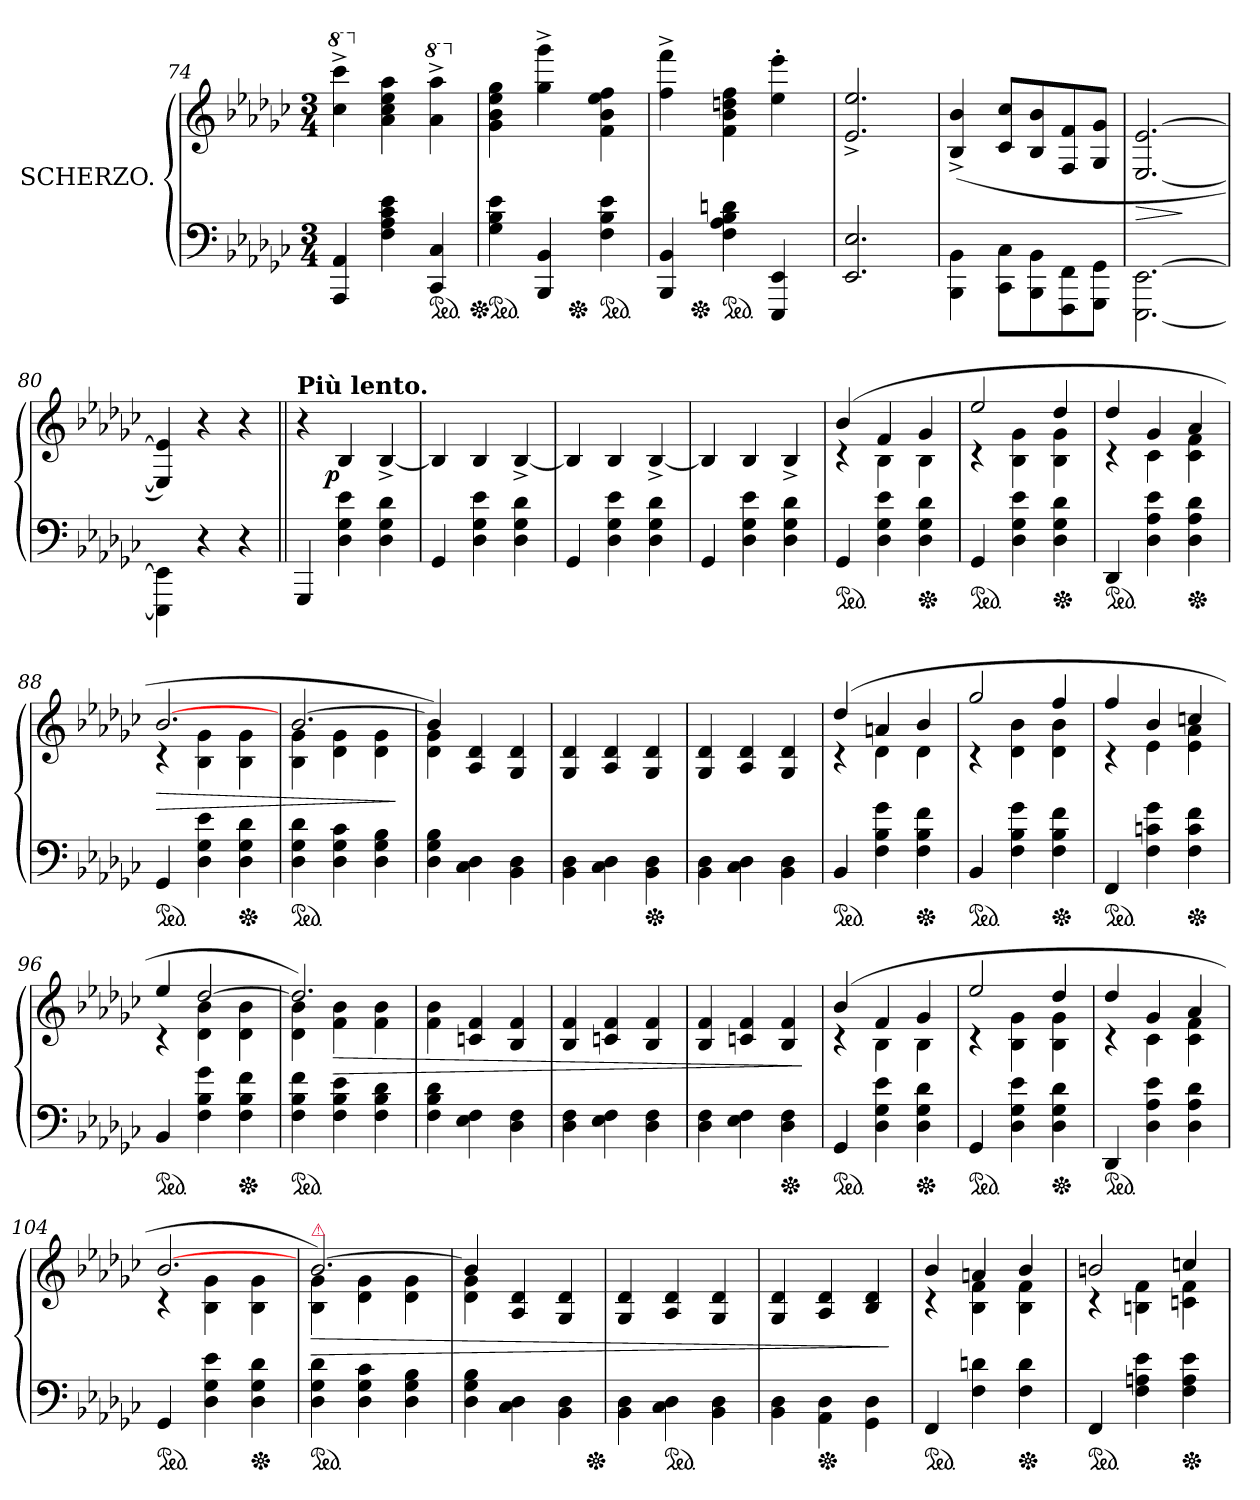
**kern	**kern	**dynam
*part1	*part1	*part1
*staff2	*staff1	*staff1/2
*I"SCHERZO.	*	*
*clefF4	*clefG2	*
*k[b-e-a-d-g-c-]	*k[b-e-a-d-g-c-]	*
*M3/4	*M3/4	*
*	*8va	*
=74	=74	=74
4AAA- 4AA-	4ccc-^< 4cccc-^<	.
*	*X8va	*
4F 4A- 4c- 4e-	4a- 4cc- 4ee- 4aa-	.
*	*8va	*
*ped	*	*
4CC- 4C-	4aa-^< 4aaa-^<	.
=75	=75	=75
*	*X8va	*
*	*^	*
*Xped	*	*	*
*ped	*	*	*
4G- 4B- 4e-	4g- 4b- 4ee- 4gg-	4.ryy	.
4BBB- 4BB-	4gg-^< 4ggg-^<	.	.
*Xped	*	*	*
.	.	4.ryy	.
*ped	*	*	*
4F 4B- 4e-	4f 4b- 4ee- 4ff	.	.
=76	=76	=76	=76
4BBB- 4BB-	4ff^< 4fff^<	8ryy	.
*Xped	*	*	*
.	.	2ryy	.
*ped	*	*	*
4F 4A- 4B- 4dn	4f 4b- 4ddn 4ff	.	.
4EEE- 4EE-	4ee-' 4eee-'	.	.
.	.	8ryy	.
*	*v	*v	*
=77	=77	=77
2.EE- 2.E-	2.e-^ 2.ee-^	.
=78	=78	=78
4BBB-\ 4BB-\	(>4B-^ 4b-^	.
8CC-\ 8C-\L	8c- 8cc-L	.
8BBB- 8BB-	8B- 8b-	.
8FFF\ 8FF\	8F/ 8f/	.
8GGG-\ 8GG-\J	8G-/ 8g-/J	.
=79	=79	=79
[2.EEE-\ [2.EE-\	[2.E-/ [2.e-/	>
.	.	]
=80	=80	=80
4EEE-]\ 4EE-]\	4E-]/ 4e-]/)	.
4r	4r	.
4r	4r	.
=81||	=81||	=81||
!	!LO:TX:a:B:t=Più lento.	!
4GGG-	4r	.
!	!	!LO:DY:rj
4D- 4G- 4e-	4B-	p
4D- 4G- 4d-	[4B-^	.
=82	=82	=82
4GG-	4B-]	.
4D- 4G- 4e-	4B-	.
4D- 4G- 4d-	[4B-^	.
=83	=83	=83
4GG-	4B-]	.
4D- 4G- 4e-	4B-	.
4D- 4G- 4d-	[4B-^	.
=84	=84	=84
4GG-	4B-]	.
4D- 4G- 4e-	4B-	.
4D- 4G- 4d-	4B-^	.
=85	=85	=85
*	*^	*
*ped	*	*	*
4GG-	(>4b-	4rc	.
4D- 4G- 4e-	4f	4B-	.
*Xped	*	*	*
4D- 4G- 4d-	4g-	4B-	.
=86	=86	=86	=86
*ped	*	*	*
4GG-	2ee-	4rc	.
4D- 4G- 4e-	.	4B- 4g-	.
*Xped	*	*	*
4D- 4G- 4d-	4dd-	4B- 4g-	.
=87	=87	=87	=87
*ped	*	*	*
4DD-	4dd-	4rc	.
4D- 4A- 4e-	4g-	4c-	.
*Xped	*	*	*
4D- 4A- 4d-	4a-	4c- 4f	.
=88	=88	=88	=88
!	!	!	!LO:HP:b
*ped	*	*	*
4GG-	[>2.b-	4rc	>
4D- 4G- 4e-	.	4B- 4g-	.
*Xped	*	*	*
4D- 4G- 4d-	.	4B- 4g-	.
=89	=89	=89	=89
*ped	*	*	*
4D- 4G- 4d-	[2.b-	4B- 4g-	.
4D- 4G- 4c-	.	4d- 4g-	.
4D- 4G- 4B-	.	4d- 4g-	.
*	*v	*v	*
.	.	]
=90	=90	=90
*	*^	*
4D- 4G- 4B-	4b-])	4d- 4g-	.
4C-\ 4D-\	2ryy	4A-/ 4d-/	.
4BB-\ 4D-\	.	4G-/ 4d-/	.
*	*v	*v	*
=91	=91	=91
4BB-\ 4D-\	4G-/ 4d-/	.
4C-\ 4D-\	4A-/ 4d-/	.
*Xped	*	*
4BB-\ 4D-\	4G-/ 4d-/	.
=92	=92	=92
4BB-\ 4D-\	4G-/ 4d-/	.
4C-\ 4D-\	4A-/ 4d-/	.
4BB-\ 4D-\	4G-/ 4d-/	.
=93	=93	=93
*	*^	*
*ped	*	*	*
4BB-	(>4dd-	4rc	.
4F 4B- 4g-	4an	4d-	.
*Xped	*	*	*
4F 4B- 4f	4b-	4d-	.
=94	=94	=94	=94
*ped	*	*	*
4BB-	2gg-	4rc	.
4F 4B- 4g-	.	4d- 4b-	.
*Xped	*	*	*
4F 4B- 4f	4ff	4d- 4b-	.
=95	=95	=95	=95
*ped	*	*	*
4FF	4ff	4rc	.
4F 4cn 4g-	4b-	4e-	.
*Xped	*	*	*
4F 4c 4f	4ccn	4e- 4a-	.
=96	=96	=96	=96
*ped	*	*	*
4BB-	4ee-	4rc	.
4F 4B- 4g-	[2dd-	4d- 4b-	.
*Xped	*	*	*
4F 4B- 4f	.	4d- 4b-	.
=97	=97	=97	=97
*ped	*	*	*
4F 4B- 4f	2.dd-])	4d- 4b-	.
!	!	!	!LO:HP:b
4F 4B- 4e-	.	4f 4b-	>
4F 4B- 4d-	.	4f 4b-	.
*	*v	*v	*
=98	=98	=98
4F 4B- 4d-	4f\ 4b-\	.
4E- 4F	4cn/ 4f/	.
4D-\ 4F\	4B-/ 4f/	.
=99	=99	=99
4D-\ 4F\	4B-/ 4f/	.
4E- 4F	4cn 4f	.
4D-\ 4F\	4B-/ 4f/	.
=100	=100	=100
4D-\ 4F\	4B-/ 4f/	.
4E- 4F	4cn 4f	.
*Xped	*	*
4D-\ 4F\	4B-/ 4f/	.
.	.	]
=101	=101	=101
*	*^	*
*ped	*	*	*
4GG-	(>4b-	4rc	.
4D- 4G- 4e-	4f	4B-	.
*Xped	*	*	*
4D- 4G- 4d-	4g-	4B-	.
=102	=102	=102	=102
*ped	*	*	*
4GG-	2ee-	4rc	.
4D- 4G- 4e-	.	4B- 4g-	.
*Xped	*	*	*
4D- 4G- 4d-	4dd-	4B- 4g-	.
=103	=103	=103	=103
*ped	*	*	*
4DD-	4dd-	4rc	.
4D- 4A- 4e-	4g-	4c-\	.
4D- 4A- 4d-	4a-	4c-\ 4f\	.
=104	=104	=104	=104
*ped	*	*	*
4GG-	[>2.b-	4rc	.
4D- 4G- 4e-	.	4B- 4g-	.
*Xped	*	*	*
4D- 4G- 4d-	.	4B- 4g-	.
=105	=105	=105	=105
!	!LO:TX:a:color=crimson:t=⚠	!	!
!	!	!	!LO:HP:b
*ped	*	*	*
4D- 4G- 4d-	[2.b-)	4B- 4g-	>
4D- 4G- 4c-	.	4d- 4g-	.
4D- 4G- 4B-	.	4d- 4g-	.
=106	=106	=106	=106
4D- 4G- 4B-	4b-]	4d- 4g-	.
4C-\ 4D-\	2ryy	4A-/ 4d-/	.
4BB-\ 4D-\	.	4G-/ 4d-/	.
*Xped	*	*	*
*	*v	*v	*
=107	=107	=107
4BB-\ 4D-\	4G-/ 4d-/	.
*ped	*	*
4C-\ 4D-\	4A-/ 4d-/	.
4BB-\ 4D-\	4G-/ 4d-/	.
=108	=108	=108
4BB-\ 4D-\	4G-/ 4d-/	.
*Xped	*	*
4AA-\ 4D-\	4A-/ 4d-/	.
4GG-\ 4D-\	4B-/ 4d-/	.
.	.	]
=109	=109	=109
*	*^	*
*ped	*	*	*
4FF	4b-	4rc	.
4F 4dn	4an	4B- 4f	.
*Xped	*	*	*
4F 4d	4b-	4B- 4f	.
=110	=110	=110	=110
*ped	*	*	*
4FF	2bn	4rc	.
4F 4An 4e-	.	4Bn 4f	.
*Xped	*	*	*
4F 4A 4e-	4ccn	4cn 4f	.
*	*v	*v	*
=	=	=
*-	*-	*-
